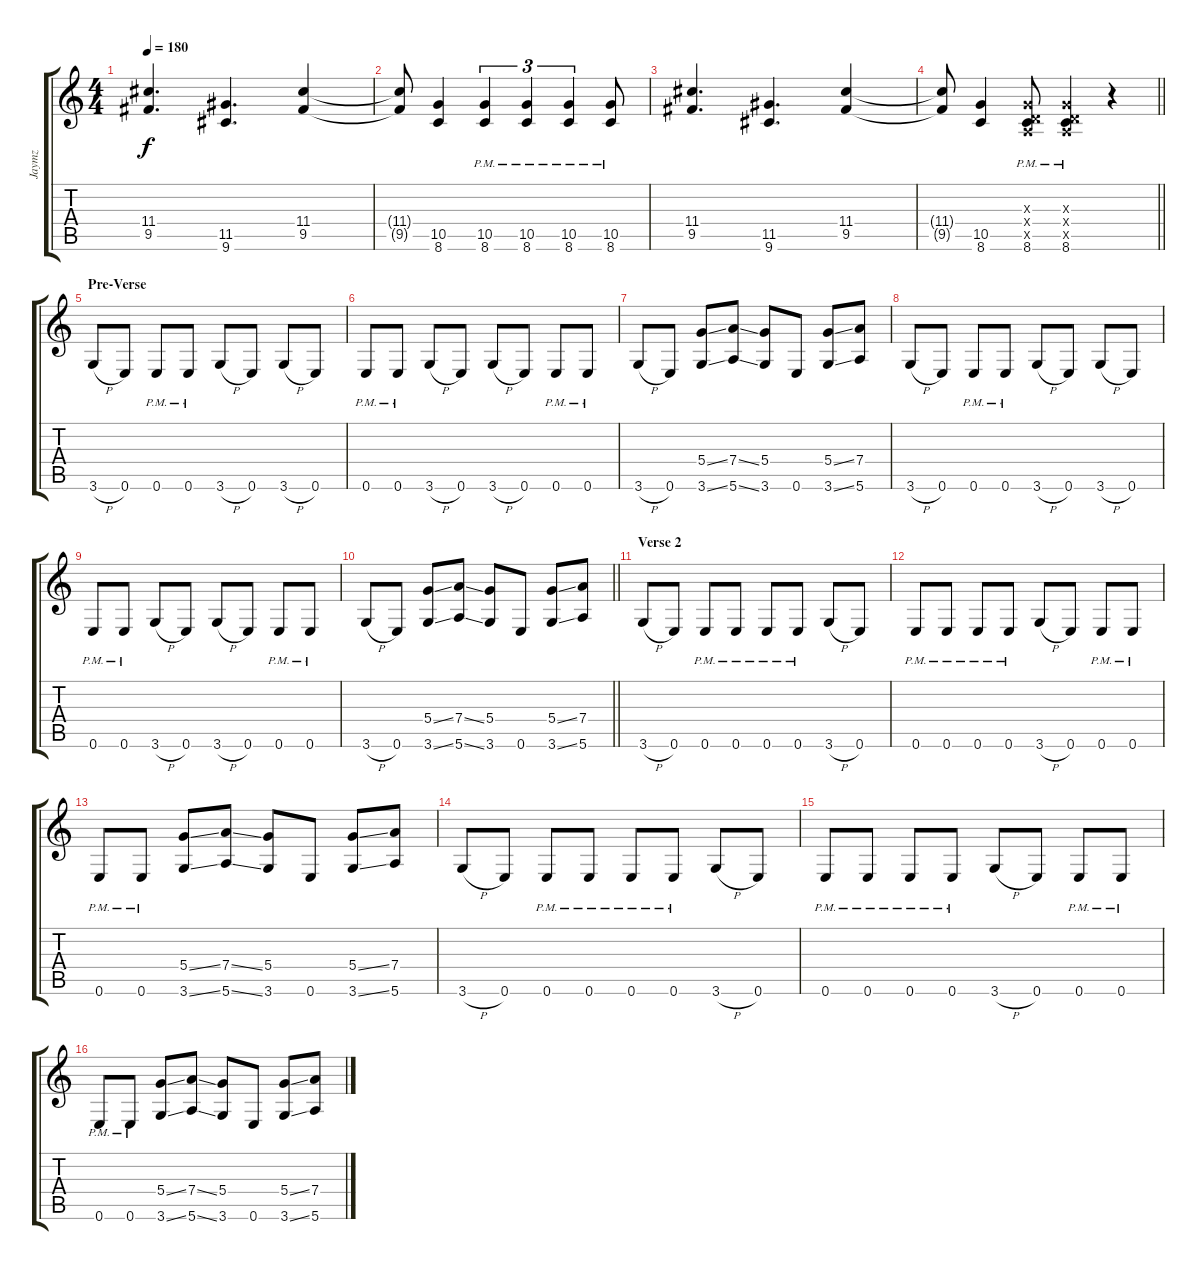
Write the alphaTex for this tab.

\track ("Jaymz" "Jaymz") {instrument distortionguitar}
\staff {score tabs}
\tuning (E4 B3 G3 D3 A2 E2) {hide}
\ts (4 4)
\tempo 180
\clef g2
\ks c
(11.4 9.5).4{d dy f} (11.5 9.6).4{d} (11.4 9.5).4 |
(11.4{t} 9.5{t}).8 (10.5 8.6).4 (10.5{pm} 8.6{pm}).4{tu (3 2)} (10.5{pm} 8.6{pm}).4{tu (3 2)} (10.5{pm} 8.6{pm}).4{tu (3 2)} (10.5{pm} 8.6{pm}).8 |
(11.4 9.5).4{d} (11.5 9.6).4{d} (11.4 9.5).4 |
\barLineRight lightlight
(11.4{t} 9.5{t}).8 (10.5 8.6).4 (0.3{x} 0.4{x} 0.5{x} 8.6{pm}).8 (0.3{x} 0.4{x} 0.5{x} 8.6{pm}).4 r.4 |
\section ("" "Pre-Verse")
3.6{h}.8 0.6.8 0.6{pm}.8 0.6{pm}.8 3.6{h}.8 0.6.8 3.6{h}.8 0.6.8 |
0.6{pm}.8 0.6{pm}.8 3.6{h}.8 0.6.8 3.6{h}.8 0.6.8 0.6{pm}.8 0.6{pm}.8 |
3.6{h}.8 0.6.8 (5.4{ss} 3.6{ss}).8 (7.4{ss} 5.6{ss}).8 (5.4 3.6).8 0.6.8 (5.4{ss} 3.6{ss}).8 (7.4 5.6).8 |
3.6{h}.8 0.6.8 0.6{pm}.8 0.6{pm}.8 3.6{h}.8 0.6.8 3.6{h}.8 0.6.8 |
0.6{pm}.8 0.6{pm}.8 3.6{h}.8 0.6.8 3.6{h}.8 0.6.8 0.6{pm}.8 0.6{pm}.8 |
\barLineRight lightlight
3.6{h}.8 0.6.8 (5.4{ss} 3.6{ss}).8 (7.4{ss} 5.6{ss}).8 (5.4 3.6).8 0.6.8 (5.4{ss} 3.6{ss}).8 (7.4 5.6).8 |
\section ("" "Verse 2")
3.6{h}.8 0.6.8 0.6{pm}.8 0.6{pm}.8 0.6{pm}.8 0.6{pm}.8 3.6{h}.8 0.6.8 |
0.6{pm}.8 0.6{pm}.8 0.6{pm}.8 0.6{pm}.8 3.6{h}.8 0.6.8 0.6{pm}.8 0.6{pm}.8 |
0.6{pm}.8 0.6{pm}.8 (5.4{ss} 3.6{ss}).8 (7.4{ss} 5.6{ss}).8 (5.4 3.6).8 0.6.8 (5.4{ss} 3.6{ss}).8 (7.4 5.6).8 |
3.6{h}.8 0.6.8 0.6{pm}.8 0.6{pm}.8 0.6{pm}.8 0.6{pm}.8 3.6{h}.8 0.6.8 |
0.6{pm}.8 0.6{pm}.8 0.6{pm}.8 0.6{pm}.8 3.6{h}.8 0.6.8 0.6{pm}.8 0.6{pm}.8 |
0.6{pm}.8 0.6{pm}.8 (5.4{ss} 3.6{ss}).8 (7.4{ss} 5.6{ss}).8 (5.4 3.6).8 0.6.8 (5.4{ss} 3.6{ss}).8 (7.4 5.6).8
